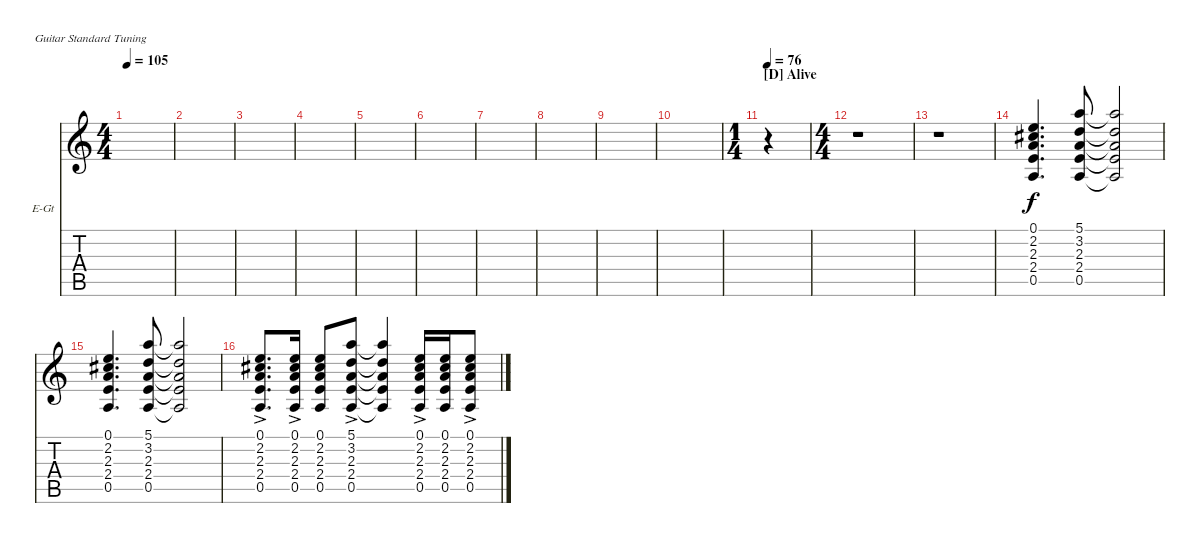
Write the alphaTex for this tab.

\defaultSystemsLayout 4
\bracketExtendMode nobrackets
\firstSystemTrackNameOrientation horizontal
\otherSystemsTrackNameOrientation horizontal
\track ("Mike McCready (Clean)" "E-Gt") {instrument electricguitarclean}
\staff {score tabs}
\tuning (E4 B3 G3 D3 A2 E2)
\ts (4 4)
\tempo 105
\clef g2
\scale
0.25
\ks c
|
\scale
0.25 |
\scale
0.25 |
\scale
0.25 |
\scale
0.25 |
\scale
0.25 |
\scale
0.25 |
\scale
0.25 |
|
|
\ts (1 4)
\section ("D" "Alive")
\tempo 76
r.4 |
\ts (4 4)
r.1 |
r.1 |
(0.1 2.2 2.3 2.4 0.5).4{d} (5.1 3.2 2.3 2.4 0.5).8 (5.1{t} 3.2{t} 2.3{t} 2.4{t} 0.5{t}).2 |
(0.1 2.2 2.3 2.4 0.5).4{d} (5.1 3.2 2.3 2.4 0.5).8 (5.1{t} 3.2{t} 2.3{t} 2.4{t} 0.5{t}).2 |
(0.1{ac} 2.2{ac} 2.3{ac} 2.4{ac} 0.5{ac}).8{d} (0.1{ac} 2.2{ac} 2.3{ac} 2.4{ac} 0.5{ac}).16 (0.1 2.2 2.3 2.4 0.5).8 (5.1{ac} 3.2{ac} 2.3{ac} 2.4{ac} 0.5{ac}).8 (5.1{t} 3.2{t} 2.3{t} 2.4{t} 0.5{t}).4 (0.1{ac} 2.2{ac} 2.3{ac} 2.4{ac} 0.5{ac}).16 (0.1 2.2 2.3 2.4 0.5).16 (0.1{ac} 2.2{ac} 2.3{ac} 2.4{ac} 0.5{ac}).8
